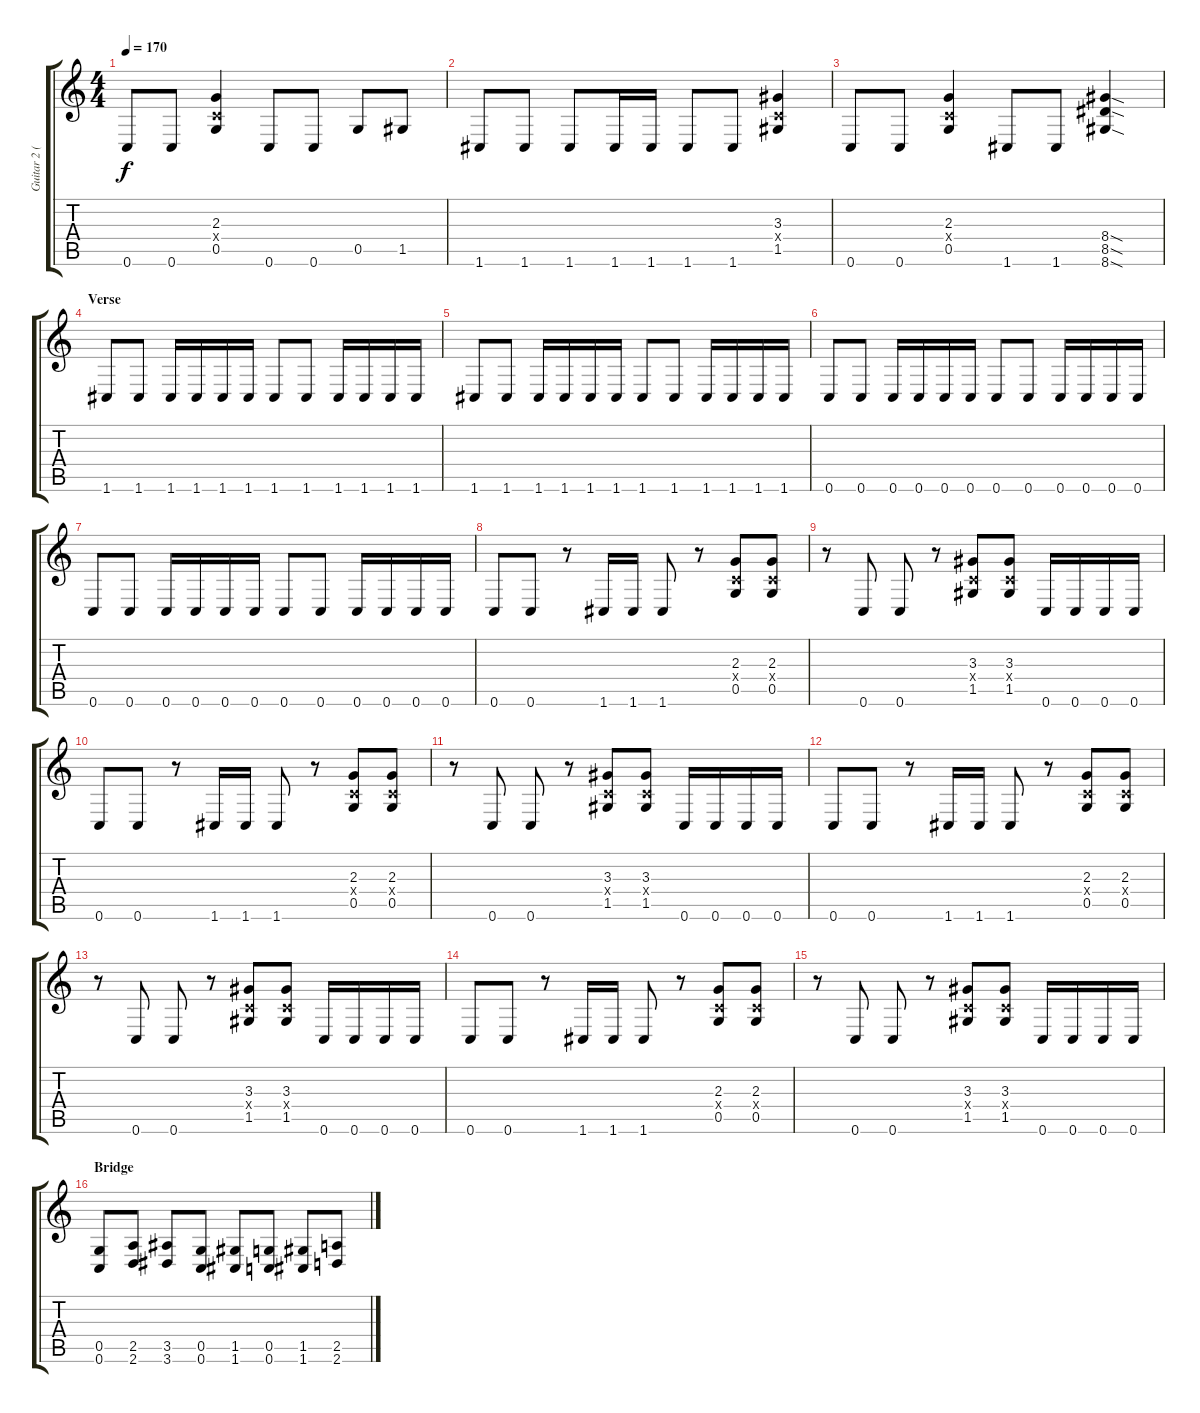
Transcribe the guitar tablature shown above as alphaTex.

\track ("Guitar 2 (FX)" "Guitar 2 (") {instrument overdrivenguitar}
\staff {score tabs}
\tuning (D4 A3 F3 C3 G2 C2) {hide}
\ts (4 4)
\tempo 170
\clef g2
\ks c
0.6.8{dy f} 0.6.8 (2.3 0.4{x} 0.5).4 0.6.8 0.6.8 0.5.8 1.5.8 |
1.6.8 1.6.8 1.6.8 1.6.16 1.6.16 1.6.8 1.6.8 (3.3 0.4{x} 1.5).4 |
0.6.8 0.6.8 (2.3 0.4{x} 0.5).4 1.6.8 1.6.8 (8.4{sod} 8.5{sod} 8.6{sod}).4 |
\section ("" "Verse")
1.6.8 1.6.8 1.6.16 1.6.16 1.6.16 1.6.16 1.6.8 1.6.8 1.6.16 1.6.16 1.6.16 1.6.16 |
1.6.8 1.6.8 1.6.16 1.6.16 1.6.16 1.6.16 1.6.8 1.6.8 1.6.16 1.6.16 1.6.16 1.6.16 |
0.6.8 0.6.8 0.6.16 0.6.16 0.6.16 0.6.16 0.6.8 0.6.8 0.6.16 0.6.16 0.6.16 0.6.16 |
0.6.8 0.6.8 0.6.16 0.6.16 0.6.16 0.6.16 0.6.8 0.6.8 0.6.16 0.6.16 0.6.16 0.6.16 |
0.6.8 0.6.8 r.8 1.6.16 1.6.16 1.6.8 r.8 (2.3 0.4{x} 0.5).8 (2.3 0.4{x} 0.5).8 |
r.8 0.6.8 0.6.8 r.8 (3.3 0.4{x} 1.5).8 (3.3 0.4{x} 1.5).8 0.6.16 0.6.16 0.6.16 0.6.16 |
0.6.8 0.6.8 r.8 1.6.16 1.6.16 1.6.8 r.8 (2.3 0.4{x} 0.5).8 (2.3 0.4{x} 0.5).8 |
r.8 0.6.8 0.6.8 r.8 (3.3 0.4{x} 1.5).8 (3.3 0.4{x} 1.5).8 0.6.16 0.6.16 0.6.16 0.6.16 |
0.6.8 0.6.8 r.8 1.6.16 1.6.16 1.6.8 r.8 (2.3 0.4{x} 0.5).8 (2.3 0.4{x} 0.5).8 |
r.8 0.6.8 0.6.8 r.8 (3.3 0.4{x} 1.5).8 (3.3 0.4{x} 1.5).8 0.6.16 0.6.16 0.6.16 0.6.16 |
0.6.8 0.6.8 r.8 1.6.16 1.6.16 1.6.8 r.8 (2.3 0.4{x} 0.5).8 (2.3 0.4{x} 0.5).8 |
r.8 0.6.8 0.6.8 r.8 (3.3 0.4{x} 1.5).8 (3.3 0.4{x} 1.5).8 0.6.16 0.6.16 0.6.16 0.6.16 |
\section ("" "Bridge")
(0.5 0.6).8 (2.5 2.6).8 (3.5 3.6).8 (0.5 0.6).8 (1.5 1.6).8 (0.5 0.6).8 (1.5 1.6).8 (2.5 2.6).8
